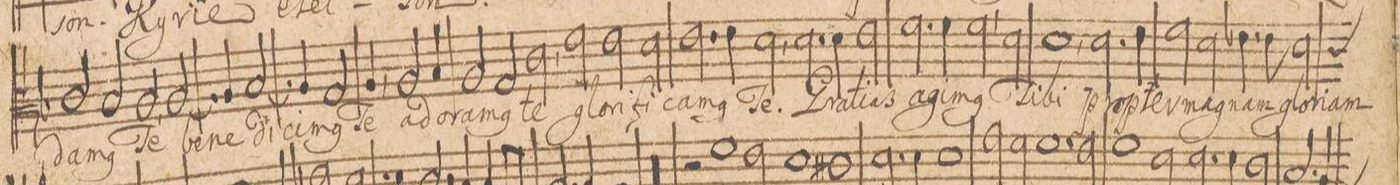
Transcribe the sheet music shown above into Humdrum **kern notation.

**kern	**text
*I"[Altus I]	*
*clefC3	*
*k[b-]	*
*M2/1	*
2c/	-da-
2B-/	-m(us)
2A,/	Te
[2A/	be-
=7-	=7-
4A/]	.
4A/	-ne-
[2B-/	-di-
4B-/]	.
4A/	-ci-
2G/	-m(us)
=8-	=8-
4A,/	Te
2A/	a-
4B-/	-do-
2A/	-ra-
2G/	-m(us)
=9-	=9-
2c,\	Te
2f\	glo-
2e\	-ri-
2d\	-fi-
=10-	=10-
2.e\	-ca-
4e\	-m(us)
2d,\	Te.
2.d\	Gra-
=11-	=11-
4d\	-ti-
2e\	-as
2.f\	a-
4f\	-gi-
=12-	=12-
2f,\	-m(us)
2d\	Ti-
1d\,	-bi
=13-	=13-
2.d\	pro-
4e\	-pter
2f\	ma-
2d\	-gnam
=14-	=14-
4.e-X\	glo-
8e-\	-ri-
*custos:c	*
2d\	-am
*-	*-
